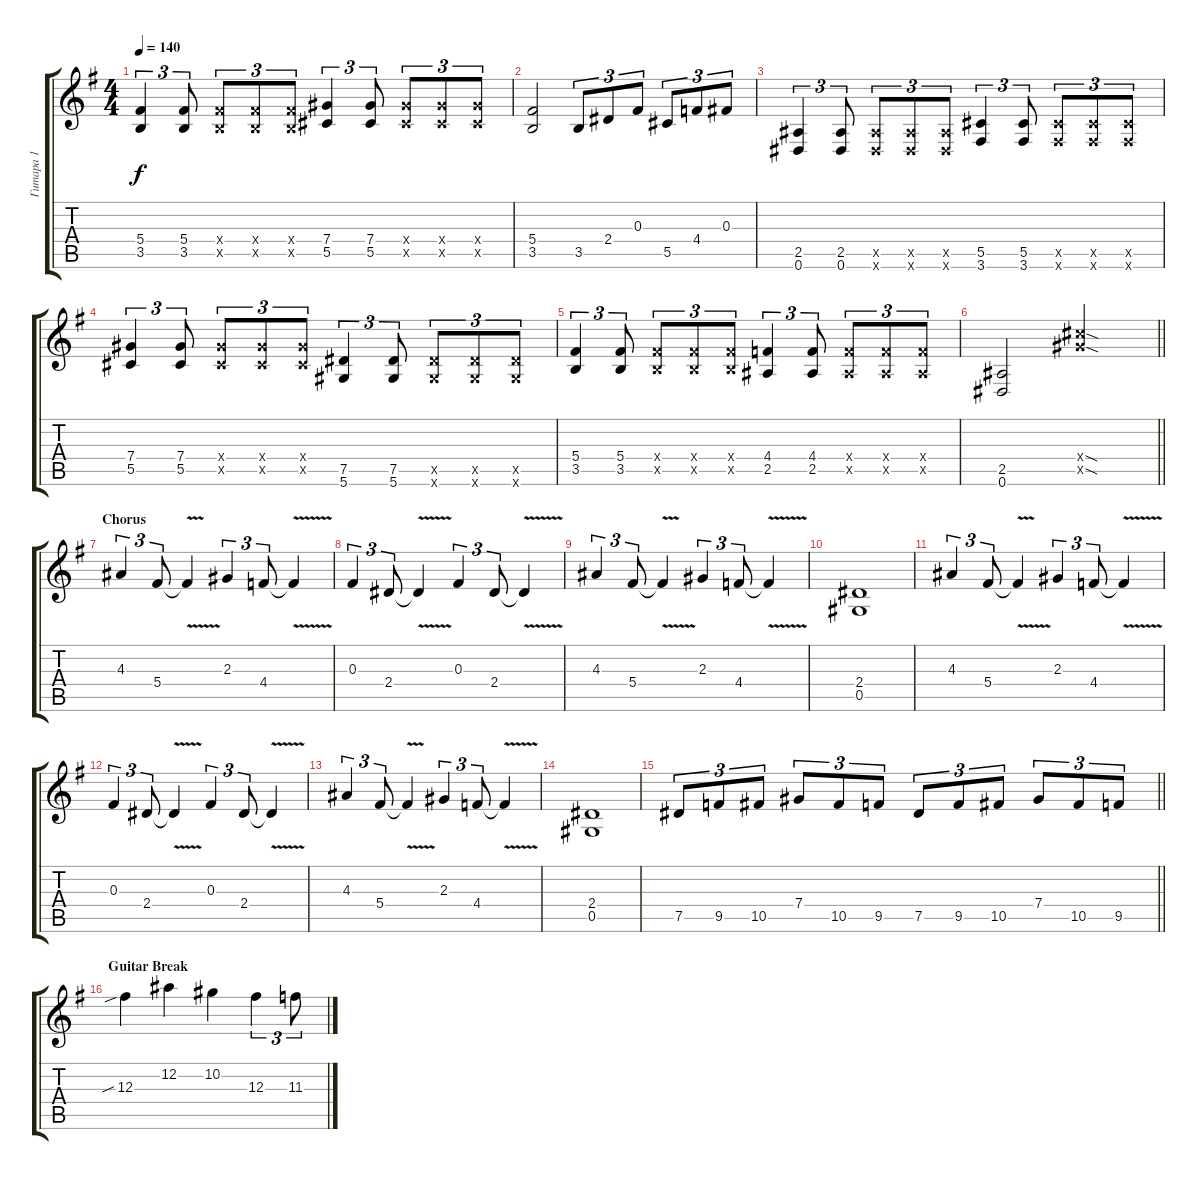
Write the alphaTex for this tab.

\track ("Гитара 1" "Гитара 1") {instrument distortionguitar}
\staff {score tabs}
\tuning (Eb4 Bb3 Gb3 Db3 Ab2 Eb2) {hide}
\ts (4 4)
\tempo 140
\clef g2
\ks eminor
(5.4 3.5).4{tu (3 2) dy f} (5.4 3.5).8{tu (3 2)} (5.4{x} 3.5{x}).8{tu (3 2)} (5.4{x} 3.5{x}).8{tu (3 2)} (5.4{x} 3.5{x}).8{tu (3 2)} (7.4 5.5).4{tu (3 2)} (7.4 5.5).8{tu (3 2)} (7.4{x} 5.5{x}).8{tu (3 2)} (7.4{x} 5.5{x}).8{tu (3 2)} (7.4{x} 5.5{x}).8{tu (3 2)} |
(5.4 3.5).2 3.5.8{tu (3 2)} 2.4.8{tu (3 2)} 0.3.8{tu (3 2)} 5.5.8{tu (3 2)} 4.4.8{tu (3 2)} 0.3.8{tu (3 2)} |
(2.5 0.6).4{tu (3 2)} (2.5 0.6).8{tu (3 2)} (2.5{x} 0.6{x}).8{tu (3 2)} (2.5{x} 0.6{x}).8{tu (3 2)} (2.5{x} 0.6{x}).8{tu (3 2)} (5.5 3.6).4{tu (3 2)} (5.5 3.6).8{tu (3 2)} (5.5{x} 3.6{x}).8{tu (3 2)} (5.5{x} 3.6{x}).8{tu (3 2)} (5.5{x} 3.6{x}).8{tu (3 2)} |
(7.4 5.5).4{tu (3 2)} (7.4 5.5).8{tu (3 2)} (7.4{x} 5.5{x}).8{tu (3 2)} (7.4{x} 5.5{x}).8{tu (3 2)} (7.4{x} 5.5{x}).8{tu (3 2)} (7.5 5.6).4{tu (3 2)} (7.5 5.6).8{tu (3 2)} (7.5{x} 5.6{x}).8{tu (3 2)} (7.5{x} 5.6{x}).8{tu (3 2)} (7.5{x} 5.6{x}).8{tu (3 2)} |
(5.4 3.5).4{tu (3 2)} (5.4 3.5).8{tu (3 2)} (5.4{x} 3.5{x}).8{tu (3 2)} (5.4{x} 3.5{x}).8{tu (3 2)} (5.4{x} 3.5{x}).8{tu (3 2)} (4.4 2.5).4{tu (3 2)} (4.4 2.5).8{tu (3 2)} (4.4{x} 2.5{x}).8{tu (3 2)} (4.4{x} 2.5{x}).8{tu (3 2)} (4.4{x} 2.5{x}).8{tu (3 2)} |
\barLineRight lightlight
(2.5 0.6).2 (12.4{sod x} 12.5{sod x}).2 |
\section ("" "Chorus")
4.3.4{tu (3 2)} 5.4.8{tu (3 2)} 5.4{v t}.4 2.3.4{tu (3 2)} 4.4.8{tu (3 2)} 4.4{v t}.4 |
0.3.4{tu (3 2)} 2.4.8{tu (3 2)} 2.4{v t}.4 0.3.4{tu (3 2)} 2.4.8{tu (3 2)} 2.4{v t}.4 |
4.3.4{tu (3 2)} 5.4.8{tu (3 2)} 5.4{v t}.4 2.3.4{tu (3 2)} 4.4.8{tu (3 2)} 4.4{v t}.4 |
(2.4 0.5).1 |
4.3.4{tu (3 2)} 5.4.8{tu (3 2)} 5.4{v t}.4 2.3.4{tu (3 2)} 4.4.8{tu (3 2)} 4.4{v t}.4 |
0.3.4{tu (3 2)} 2.4.8{tu (3 2)} 2.4{v t}.4 0.3.4{tu (3 2)} 2.4.8{tu (3 2)} 2.4{v t}.4 |
4.3.4{tu (3 2)} 5.4.8{tu (3 2)} 5.4{v t}.4 2.3.4{tu (3 2)} 4.4.8{tu (3 2)} 4.4{v t}.4 |
(2.4 0.5).1 |
\barLineRight lightlight
7.5.8{tu (3 2)} 9.5.8{tu (3 2)} 10.5.8{tu (3 2)} 7.4.8{tu (3 2)} 10.5.8{tu (3 2)} 9.5.8{tu (3 2)} 7.5.8{tu (3 2)} 9.5.8{tu (3 2)} 10.5.8{tu (3 2)} 7.4.8{tu (3 2)} 10.5.8{tu (3 2)} 9.5.8{tu (3 2)} |
\section ("" "Guitar Break")
12.3{sib}.4 12.2.4 10.2.4 12.3.4{tu (3 2)} 11.3.8{tu (3 2)}
